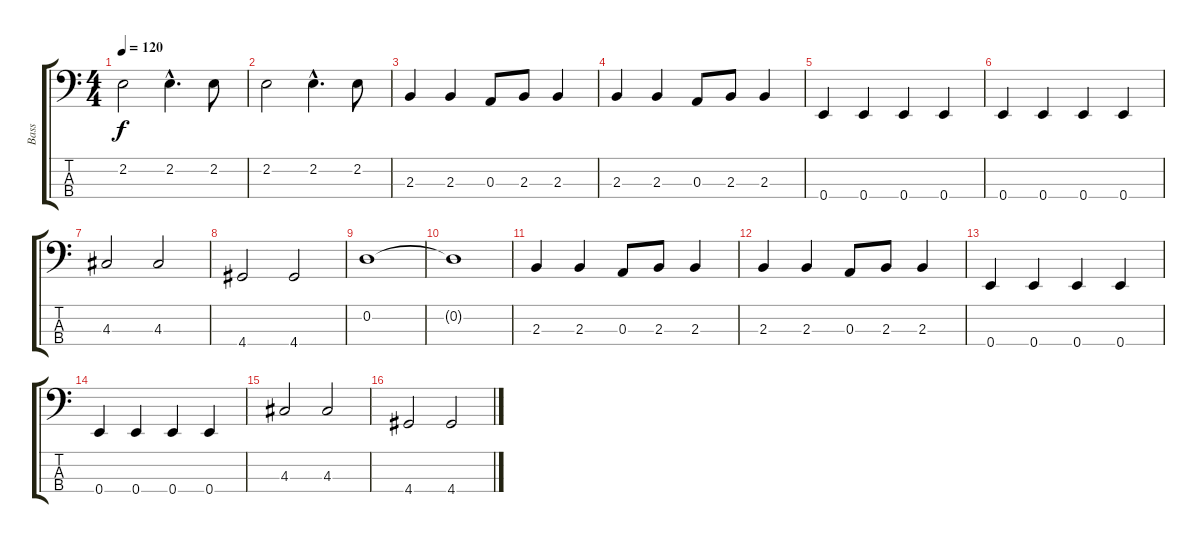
\track ("Bass" "Bass") {instrument electricbassfinger}
\staff {score tabs}
\tuning (G2 D2 A1 E1) {hide}
\ts (4 4)
\tempo 120
\clef f4
\ks c
2.2.2{dy f} 2.2{hac}.4{d} 2.2.8 |
2.2.2 2.2{hac}.4{d} 2.2.8 |
2.3.4 2.3.4 0.3.8 2.3.8 2.3.4 |
2.3.4 2.3.4 0.3.8 2.3.8 2.3.4 |
0.4.4 0.4.4 0.4.4 0.4.4 |
0.4.4 0.4.4 0.4.4 0.4.4 |
4.3.2 4.3.2 |
4.4.2 4.4.2 |
0.2.1 |
0.2{t}.1 |
2.3.4 2.3.4 0.3.8 2.3.8 2.3.4 |
2.3.4 2.3.4 0.3.8 2.3.8 2.3.4 |
0.4.4 0.4.4 0.4.4 0.4.4 |
0.4.4 0.4.4 0.4.4 0.4.4 |
4.3.2 4.3.2 |
4.4.2 4.4.2
